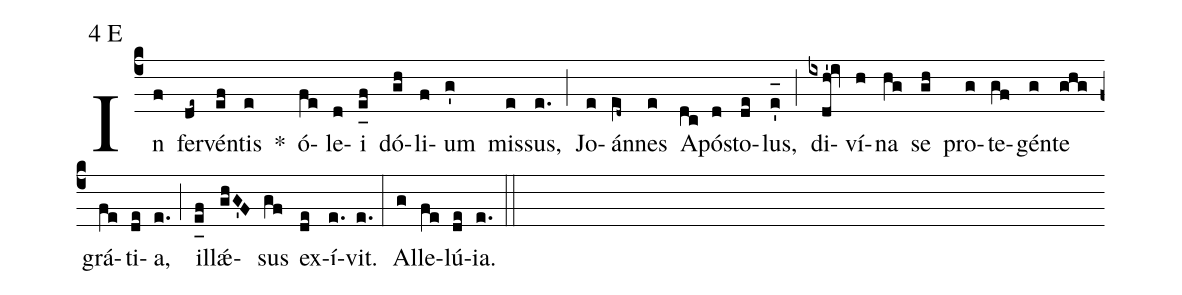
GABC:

mode:4 E;
%%
(c4) In(f) fer(de~)vén(ef)tis(e) *() ó(fe)le(d)i(e_[uh:l]f) dó(gh)li(f)um(g') mis(e)sus,(e.) (;) Jo(e)án(e[ll:1]d~)nes(e) A(dc)pó(d)sto(de)lus,(e'_[oh:h]) (;) di(ixdh'!iv)ví(h)na(hg) se(gh) pro(g)te(gf)gén(g)te(ghg) grá(fe)ti(de)a,(e.) (;) il(e_[uh:l]f)lǽ(ghG'F)sus(gf) ex(de)í(e.)vit.(e.) (:) Al(g)le(fe)lú(de){ia}.(e.) (::)
